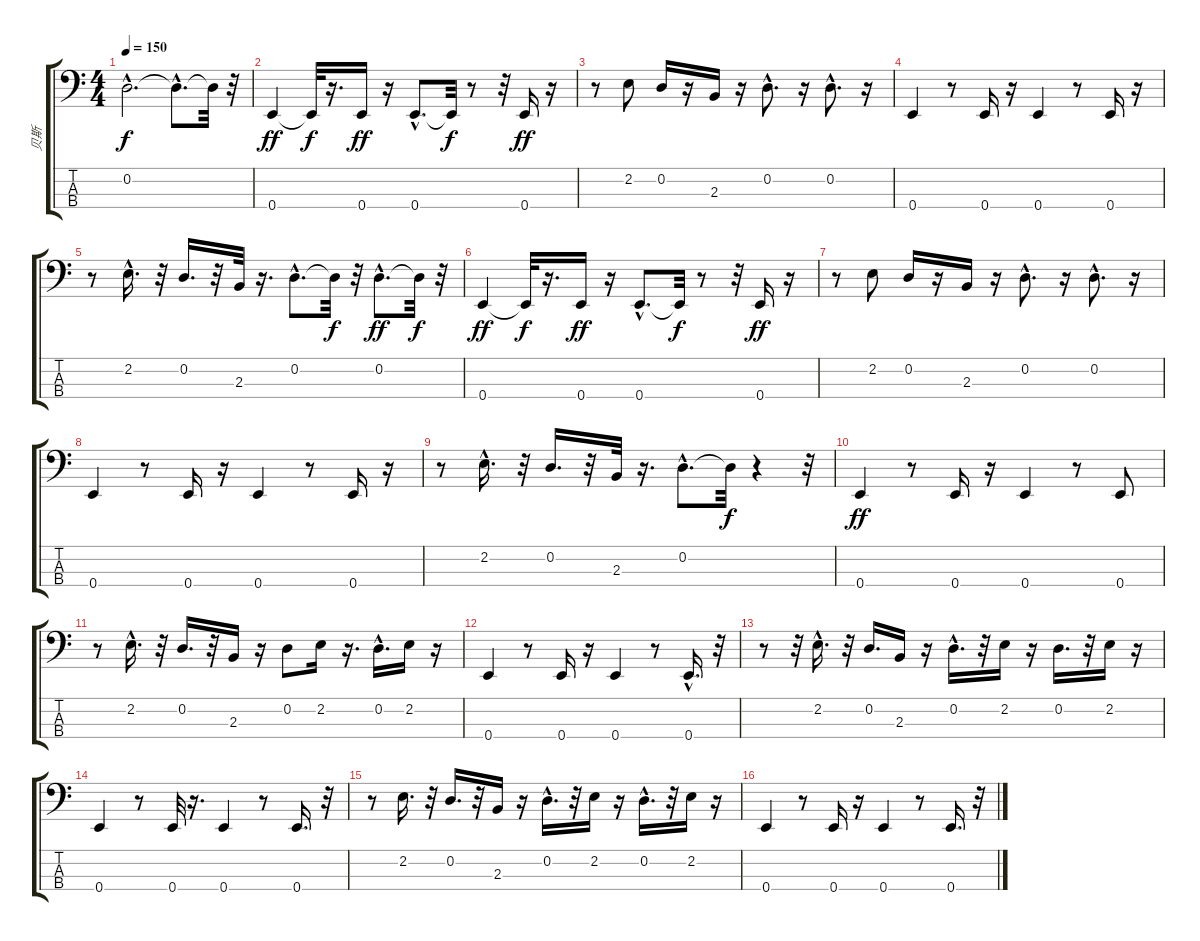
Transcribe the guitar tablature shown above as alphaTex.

\track ("贝斯" "贝斯") {instrument electricbassfinger}
\staff {score tabs}
\tuning (G2 D2 A1 E1) {hide}
\ts (4 4)
\tempo 150
\clef f4
\ks c
0.2{hac t}.2{d dy f} 0.2{hac t}.8{d} 0.2{t}.32 r.32 |
0.4.4{dy ff} 0.4{t}.32{dy f} r.16{d} 0.4.16{dy ff} r.16 0.4{hac}.8{d} 0.4{t}.32{dy f} r.8 r.32 0.4.16{dy ff} r.16 |
r.8 2.2.8 0.2.16 r.16 2.3.16 r.16 0.2{hac}.8{d} r.16 0.2{hac}.8{d} r.16 |
0.4.4 r.8 0.4.16 r.16 0.4.4 r.8 0.4.16 r.16 |
r.8 2.2{hac}.16{d} r.32 0.2.16{d} r.32 2.3.32 r.16{d} 0.2{hac}.8{d} 0.2{t}.32{dy f} r.32 0.2{hac}.8{d dy ff} 0.2{t}.32{dy f} r.32 |
0.4.4{dy ff} 0.4{t}.32{dy f} r.16{d} 0.4.16{dy ff} r.16 0.4{hac}.8{d} 0.4{t}.32{dy f} r.8 r.32 0.4.16{dy ff} r.16 |
r.8 2.2.8 0.2.16 r.16 2.3.16 r.16 0.2{hac}.8{d} r.16 0.2{hac}.8{d} r.16 |
0.4.4 r.8 0.4.16 r.16 0.4.4 r.8 0.4.16 r.16 |
r.8 2.2{hac}.16{d} r.32 0.2.16{d} r.32 2.3.32 r.16{d} 0.2{hac}.8{d} 0.2{t}.32{dy f} r.4 r.32 |
0.4.4{dy ff} r.8 0.4.16 r.16 0.4.4 r.8 0.4.8 |
r.8 2.2{hac}.16{d} r.32 0.2.16{d} r.32 2.3.16 r.16 0.2.8 2.2.16 r.16{d} 0.2{hac}.16{d} 2.2.16 r.16 |
0.4.4 r.8 0.4.16 r.16 0.4.4 r.8 0.4{hac}.16{d} r.32 |
r.8 r.32 2.2{hac}.16{d} r.32 0.2.16{d} 2.3.16 r.16 0.2{hac}.16{d} r.32 2.2.16 r.16 0.2.16{d} r.32 2.2.16 r.16 |
0.4.4 r.8 0.4.32 r.16{d} 0.4.4 r.8 0.4.16{d} r.32 |
r.8 2.2.16{d} r.32 0.2.16{d} r.32 2.3.16 r.16 0.2{hac}.16{d} r.32 2.2.16 r.16 0.2{hac}.16{d} r.32 2.2.16 r.16 |
0.4.4 r.8 0.4.16 r.16 0.4.4 r.8 0.4.16{d} r.32
